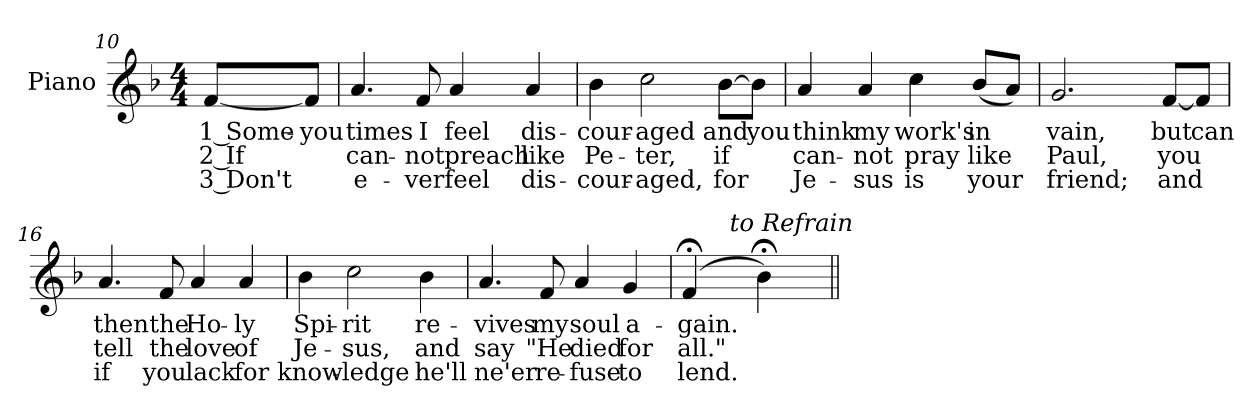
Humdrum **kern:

**kern	**text	**text	**text
*part1	*part1	*part1	*part1
*staff1	*staff1	*staff1	*staff1
*I"Piano	*	*	*
*I'Pno.	*	*	*
*clefG2	*	*	*
*k[b-]	*	*	*
*F:	*	*	*
*M4/4	*	*	*
=10	=10	=10	=10
!	!LO:LY:b:color=#000000	!LO:LY:b:color=#000000	!LO:LY:b:color=#000000
[8fi/L	1 Some-	2 If	3 Don't
!	!LO:LY:b:color=#000000	!	!
8fi/J]	you	.	.
=11	=11	=11	=11
!	!LO:LY:b:color=#000000	!LO:LY:b:color=#000000	!LO:LY:b:color=#000000
4.ai/	-times	can-	e-
!	!LO:LY:b:color=#000000	!LO:LY:b:color=#000000	!LO:LY:b:color=#000000
8fi/	I	-not	-ver
!	!LO:LY:b:color=#000000	!LO:LY:b:color=#000000	!LO:LY:b:color=#000000
4ai/	feel	preach	feel
!	!LO:LY:b:color=#000000	!LO:LY:b:color=#000000	!LO:LY:b:color=#000000
4ai/	dis-	like	dis-
=12	=12	=12	=12
!	!LO:LY:b:color=#000000	!LO:LY:b:color=#000000	!LO:LY:b:color=#000000
4b-i\	-cour-	Pe-	-cour-
!	!LO:LY:b:color=#000000	!LO:LY:b:color=#000000	!LO:LY:b:color=#000000
2cci\	-aged	-ter,	-aged,
!	!LO:LY:b:color=#000000	!LO:LY:b:color=#000000	!LO:LY:b:color=#000000
[8b-i\L	and	if	for
!	!LO:LY:b:color=#000000	!	!
8b-i\J]	you	.	.
!!LO:LB:g=z
=13	=13	=13	=13
!	!LO:LY:b:color=#000000	!LO:LY:b:color=#000000	!LO:LY:b:color=#000000
4ai/	think	can-	Je-
!	!LO:LY:b:color=#000000	!LO:LY:b:color=#000000	!LO:LY:b:color=#000000
4ai/	my	-not	-sus
!	!LO:LY:b:color=#000000	!LO:LY:b:color=#000000	!LO:LY:b:color=#000000
4cci\	work's	pray	is
!	!LO:LY:b:color=#000000	!LO:LY:b:color=#000000	!LO:LY:b:color=#000000
(8b-i/L	in	like	your
8ai/J)	.	.	.
=14	=14	=14	=14
!	!LO:LY:b:color=#000000	!LO:LY:b:color=#000000	!LO:LY:b:color=#000000
2.gi/	vain,	Paul,	friend;
=15-	=15-	=15-	=15-
!	!LO:LY:b:color=#000000	!LO:LY:b:color=#000000	!LO:LY:b:color=#000000
[8fi/L	but	you	and
!	!LO:LY:b:color=#000000	!	!
8fi/J]	can	.	.
=16	=16	=16	=16
!	!LO:LY:b:color=#000000	!LO:LY:b:color=#000000	!LO:LY:b:color=#000000
4.ai/	then	tell	if
!	!LO:LY:b:color=#000000	!LO:LY:b:color=#000000	!LO:LY:b:color=#000000
8fi/	the	the	you
!	!LO:LY:b:color=#000000	!LO:LY:b:color=#000000	!LO:LY:b:color=#000000
4ai/	Ho-	love	lack
!	!LO:LY:b:color=#000000	!LO:LY:b:color=#000000	!LO:LY:b:color=#000000
4ai/	-ly	of	for
!!LO:LB:g=z
=17	=17	=17	=17
!	!LO:LY:b:color=#000000	!LO:LY:b:color=#000000	!LO:LY:b:color=#000000
4b-i\	Spi-	Je-	know-
!	!LO:LY:b:color=#000000	!LO:LY:b:color=#000000	!LO:LY:b:color=#000000
2cci\	-rit	-sus,	-ledge
!	!LO:LY:b:color=#000000	!LO:LY:b:color=#000000	!LO:LY:b:color=#000000
4b-i\	re-	and	he'll
=18	=18	=18	=18
!	!LO:LY:b:color=#000000	!LO:LY:b:color=#000000	!LO:LY:b:color=#000000
4.ai/	-vives	say	ne'er
!	!LO:LY:b:color=#000000	!LO:LY:b:color=#000000	!LO:LY:b:color=#000000
8fi/	my	"He	re-
!	!LO:LY:b:color=#000000	!LO:LY:b:color=#000000	!LO:LY:b:color=#000000
4ai/	soul	died	-fuse
!	!LO:LY:b:color=#000000	!LO:LY:b:color=#000000	!LO:LY:b:color=#000000
4gi/	a-	for	to
=19	=19	=19	=19
!	!LO:LY:b:color=#000000	!LO:LY:b:color=#000000	!LO:LY:b:color=#000000
*^	*	*	*
(4f;i/	8ryy	-gain.	all."	lend.
.	64ryy	.	.	.
.	128ryy	.	.	.
.	1024ryy	.	.	.
!	!LO:TX:a:i:t=to Refrain	!	!	!
.	4ryy	.	.	.
4b-;i\)	.	.	.	.
.	16ryy	.	.	.
.	32ryy	.	.	.
.	256..ryy	.	.	.
*v	*v	*	*	*
=||	=||	=||	=||
*-	*-	*-	*-
